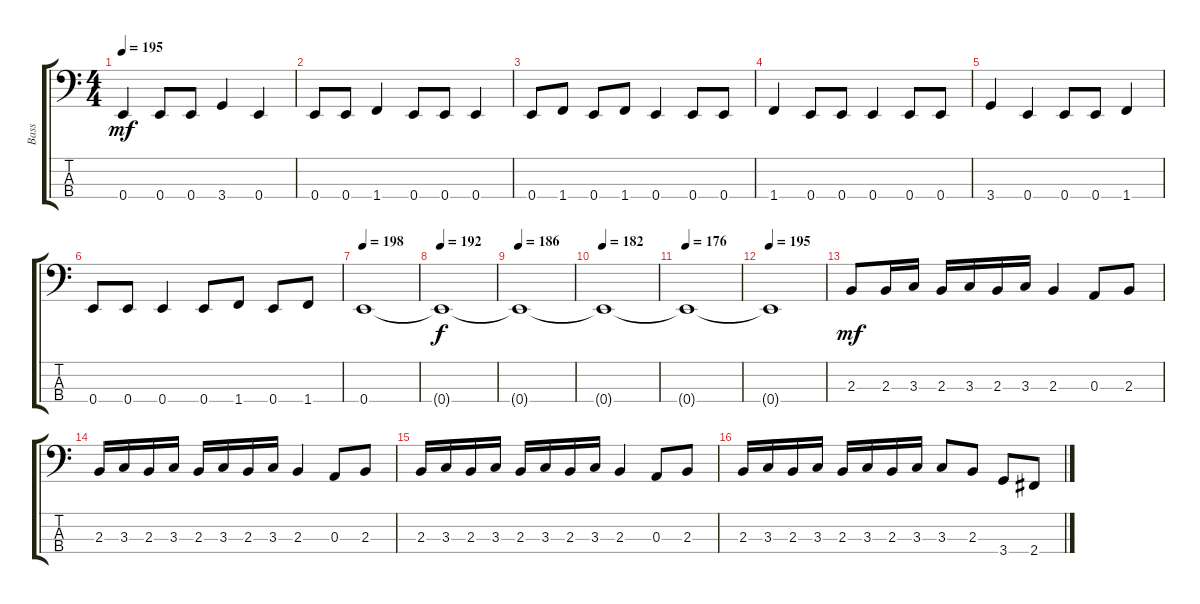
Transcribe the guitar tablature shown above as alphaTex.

\track ("Bass" "Bass") {instrument electricbasspick}
\staff {score tabs}
\tuning (G2 D2 A1 E1) {hide}
\ts (4 4)
\tempo 195
\clef f4
\ks c
0.4.4{dy mf} 0.4.8 0.4.8 3.4.4 0.4.4 |
0.4.8 0.4.8 1.4.4 0.4.8 0.4.8 0.4.4 |
0.4.8 1.4.8 0.4.8 1.4.8 0.4.4 0.4.8 0.4.8 |
1.4.4 0.4.8 0.4.8 0.4.4 0.4.8 0.4.8 |
3.4.4 0.4.4 0.4.8 0.4.8 1.4.4 |
0.4.8 0.4.8 0.4.4 0.4.8 1.4.8 0.4.8 1.4.8 |
\tempo 198
0.4.1{volume 14} |
\tempo 192
0.4{t}.1{dy f} |
\tempo 186
0.4{t}.1 |
\tempo 182
0.4{t}.1{volume 11} |
\tempo 176
0.4{t}.1 |
\tempo 195
0.4{t}.1 |
2.3.8{dy mf volume 16} 2.3.16 3.3.16 2.3.16 3.3.16 2.3.16 3.3.16 2.3.4 0.3.8 2.3.8 |
2.3.16 3.3.16 2.3.16 3.3.16 2.3.16 3.3.16 2.3.16 3.3.16 2.3.4 0.3.8 2.3.8 |
2.3.16 3.3.16 2.3.16 3.3.16 2.3.16 3.3.16 2.3.16 3.3.16 2.3.4 0.3.8 2.3.8 |
2.3.16 3.3.16 2.3.16 3.3.16 2.3.16 3.3.16 2.3.16 3.3.16 3.3.8 2.3.8 3.4.8 2.4.8
